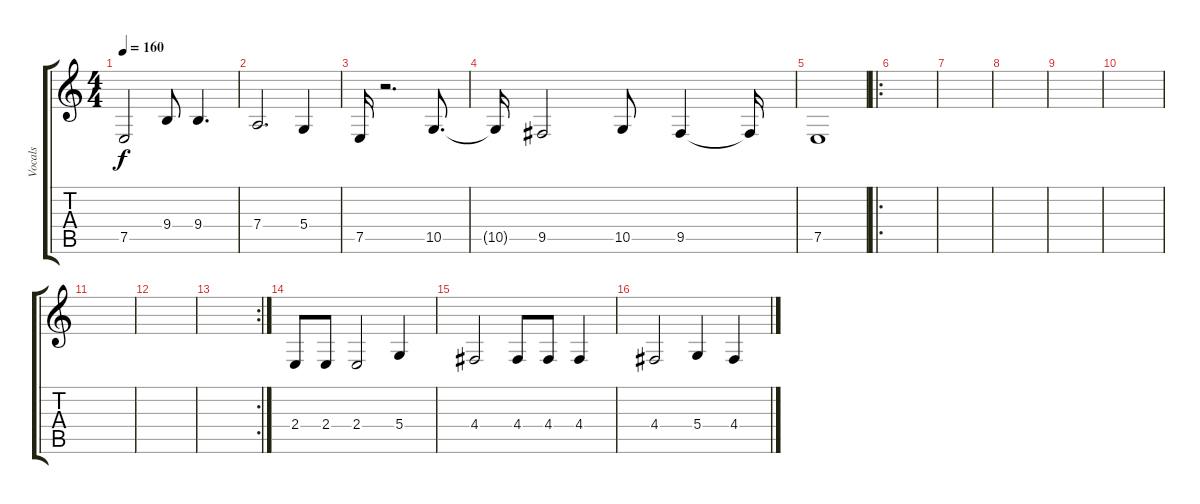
\track ("Vocals" "Vocals") {mute instrument baritonesax}
\staff {score tabs}
\tuning (E4 B3 G3 D3 A2 E2) {hide}
\ts (4 4)
\tempo 160
\clef g2
\ks c
7.5.2{dy f} 9.4.8 9.4.4{d} |
7.4.2{d} 5.4.4 |
7.5.16 r.2{d} 10.5.8{d} |
10.5{t}.16 9.5.2 10.5.8 9.5.4 9.5{t}.16 |
7.5.1 |
\ro
|
|
|
|
|
|
|
\rc 2
|
2.4.8 2.4.8 2.4.2 5.4.4 |
4.4.2 4.4.8 4.4.8 4.4.4 |
4.4.2 5.4.4 4.4.4
